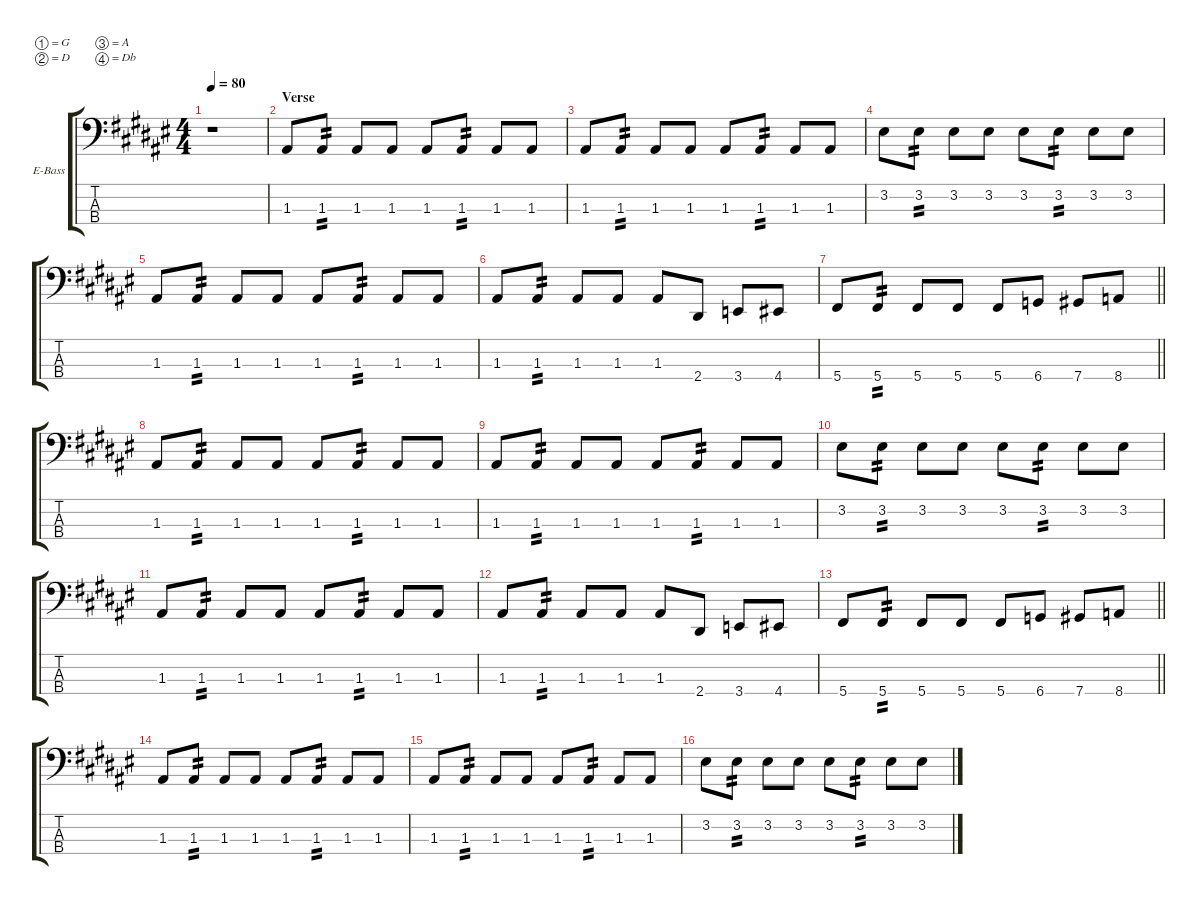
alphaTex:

\defaultSystemsLayout 4
\hideDynamics
\bracketExtendMode groupsimilarinstruments
\multiBarRest
\firstSystemTrackNameOrientation horizontal
\otherSystemsTrackNameOrientation horizontal
\track ("Electric Bass" "E-Bass") {multiBarRest instrument electricbassfinger}
\staff {score tabs}
\tuning (G2 D2 A1 Db1)
\ts (4 4)
\tempo 80
\clef f4
\ks f#
r.1{dy f} |
\section ("" "Verse")
1.3.8 1.3.8{tp 2} 1.3.8 1.3.8 1.3.8 1.3.8{tp 2} 1.3.8 1.3.8 |
1.3.8 1.3.8{tp 2} 1.3.8 1.3.8 1.3.8 1.3.8{tp 2} 1.3.8 1.3.8 |
3.2.8 3.2.8{tp 2} 3.2.8 3.2.8 3.2.8 3.2.8{tp 2} 3.2.8 3.2.8 |
1.3.8 1.3.8{tp 2} 1.3.8 1.3.8 1.3.8 1.3.8{tp 2} 1.3.8 1.3.8 |
1.3.8 1.3.8{tp 2} 1.3.8 1.3.8 1.3.8 2.4.8 3.4.8 4.4.8 |
\barLineRight lightlight
5.4.8 5.4.8{tp 2} 5.4.8 5.4.8 5.4.8 6.4.8 7.4.8 8.4.8 |
1.3.8 1.3.8{tp 2} 1.3.8 1.3.8 1.3.8 1.3.8{tp 2} 1.3.8 1.3.8 |
1.3.8 1.3.8{tp 2} 1.3.8 1.3.8 1.3.8 1.3.8{tp 2} 1.3.8 1.3.8 |
3.2.8 3.2.8{tp 2} 3.2.8 3.2.8 3.2.8 3.2.8{tp 2} 3.2.8 3.2.8 |
1.3.8 1.3.8{tp 2} 1.3.8 1.3.8 1.3.8 1.3.8{tp 2} 1.3.8 1.3.8 |
1.3.8 1.3.8{tp 2} 1.3.8 1.3.8 1.3.8 2.4.8 3.4.8 4.4.8 |
\barLineRight lightlight
5.4.8 5.4.8{tp 2} 5.4.8 5.4.8 5.4.8 6.4.8 7.4.8 8.4.8 |
1.3.8 1.3.8{tp 2} 1.3.8 1.3.8 1.3.8 1.3.8{tp 2} 1.3.8 1.3.8 |
1.3.8 1.3.8{tp 2} 1.3.8 1.3.8 1.3.8 1.3.8{tp 2} 1.3.8 1.3.8 |
3.2.8 3.2.8{tp 2} 3.2.8 3.2.8 3.2.8 3.2.8{tp 2} 3.2.8 3.2.8
